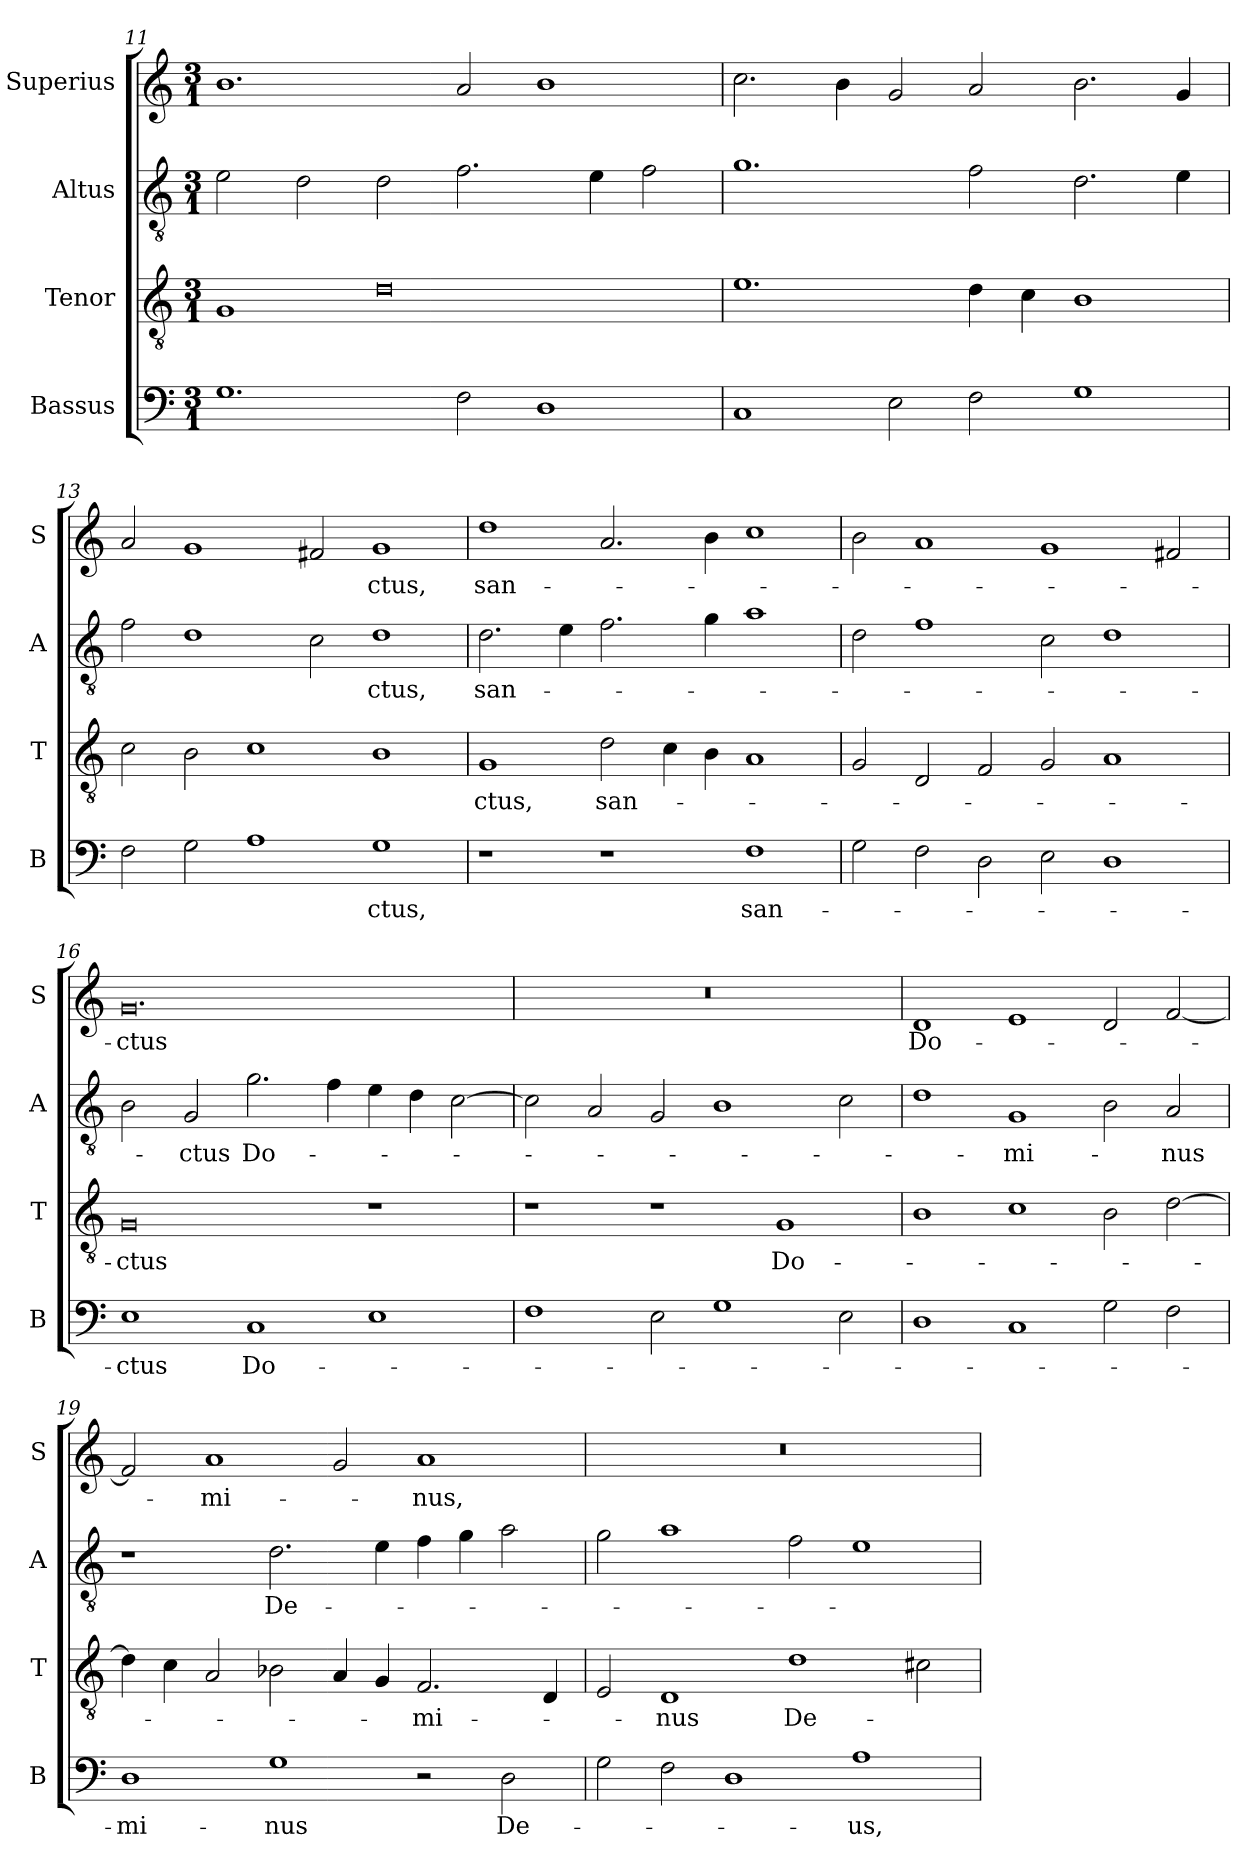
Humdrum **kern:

**kern	**text	**kern	**text	**kern	**text	**kern	**text
*part4	*part4	*part3	*part3	*part2	*part2	*part1	*part1
*staff4	*staff4	*staff3	*staff3	*staff2	*staff2	*staff1	*staff1
*I"Bassus	*	*I"Tenor	*	*I"Altus	*	*I"Superius	*
*I'B	*	*I'T	*	*I'A	*	*I'S	*
*clefF4	*	*clefGv2	*	*clefGv2	*	*clefG2	*
*k[]	*	*k[]	*	*k[]	*	*k[]	*
*M3/1	*	*M3/1	*	*M3/1	*	*M3/1	*
=11	=11	=11	=11	=11	=11	=11	=11
1.G	.	1G	.	2e	.	1.b	.
.	.	.	.	2d	.	.	.
.	.	0d	.	2d	.	.	.
2F	.	.	.	2.f	.	2a	.
1D	.	.	.	.	.	1b	.
.	.	.	.	4e	.	.	.
.	.	.	.	2f	.	.	.
=12	=12	=12	=12	=12	=12	=12	=12
1C	.	1.e	.	1.g	.	2.cc	.
.	.	.	.	.	.	4b	.
2E	.	.	.	.	.	2g	.
2F	.	4d	.	2f	.	2a	.
.	.	4c	.	.	.	.	.
1G	.	1B	.	2.d	.	2.b	.
.	.	.	.	4e	.	4g	.
=13	=13	=13	=13	=13	=13	=13	=13
2F	.	2c	.	2f	.	2a	.
2G	.	2B	.	1d	.	1g	.
1A	.	1c	.	.	.	.	.
.	.	.	.	2c	.	2f#X	.
!	!	!	!	!	!	!	!LO:LY:i
1G	-ctus,	1B	.	1d	-ctus,	1g	-ctus,
=14	=14	=14	=14	=14	=14	=14	=14
!	!	!	!	!	!	!	!LO:LY:i
1r	.	1G	-ctus,	2.d	san-	1dd	san-
.	.	.	.	4e	.	.	.
1r	.	2d	san-	2.f	.	2.a	.
.	.	4c	.	.	.	.	.
.	.	4B	.	4g	.	4b	.
1F	san-	1A	.	1a	.	1cc	.
=15	=15	=15	=15	=15	=15	=15	=15
2G	.	2G	.	2d	.	2b	.
2F	.	2D	.	1f	.	1a	.
2D	.	2F	.	.	.	.	.
2E	.	2G	.	2c	.	1g	.
1D	.	1A	.	1d	.	.	.
.	.	.	.	.	.	2f#X	.
=16	=16	=16	=16	=16	=16	=16	=16
!	!LO:LY:i	!	!	!	!	!	!LO:LY:i
1E	-ctus	0G	-ctus	2B	.	0.g	-ctus
.	.	.	.	2G	-ctus	.	.
!	!LO:LY:i	!	!	!	!LO:LY:i	!	!
1C	Do-	.	.	2.g	Do-	.	.
.	.	.	.	4f	.	.	.
1E	.	1r	.	4e	.	.	.
.	.	.	.	4d	.	.	.
.	.	.	.	[2c	.	.	.
=17	=17	=17	=17	=17	=17	=17	=17
1F	.	1r	.	2c]	.	0.r	.
.	.	.	.	2A	.	.	.
2E	.	1r	.	2G	.	.	.
1G	.	.	.	1B	.	.	.
.	.	1G	Do-	.	.	.	.
2E	.	.	.	2c	.	.	.
=18	=18	=18	=18	=18	=18	=18	=18
1D	.	1B	.	1d	.	1d	Do-
!	!	!	!	!	!LO:LY:i	!	!
1C	.	1c	.	1G	-mi-	1e	.
2G	.	2B	.	2B	.	2d	.
!	!	!	!	!	!LO:LY:i	!	!
2F	.	[2d	.	2A	-nus	[2f	.
=19	=19	=19	=19	=19	=19	=19	=19
!	!LO:LY:i	!	!	!	!	!	!
1D	-mi-	4d]	.	1r	.	2f]	.
.	.	4c	.	.	.	.	.
.	.	2A	.	.	.	1a	-mi-
!	!LO:LY:i	!	!	!	!LO:LY:i	!	!
1G	-nus	2B-X	.	2.d	De-	.	.
.	.	4A	.	.	.	2g	.
.	.	4G	.	4e	.	.	.
2r	.	2.F	-mi-	4f	.	1a	-nus,
.	.	.	.	4g	.	.	.
!	!LO:LY:i	!	!	!	!	!	!
2D	De-	.	.	2a	.	.	.
.	.	4D	.	.	.	.	.
=20	=20	=20	=20	=20	=20	=20	=20
2G	.	2E	.	2g	.	0.r	.
2F	.	1D	-nus	1a	.	.	.
1D	.	.	.	.	.	.	.
.	.	1d	De-	2f	.	.	.
!	!LO:LY:i	!	!	!	!	!	!
1A	-us,	.	.	1e	.	.	.
.	.	2c#i	.	.	.	.	.
=	=	=	=	=	=	=	=
*-	*-	*-	*-	*-	*-	*-	*-
